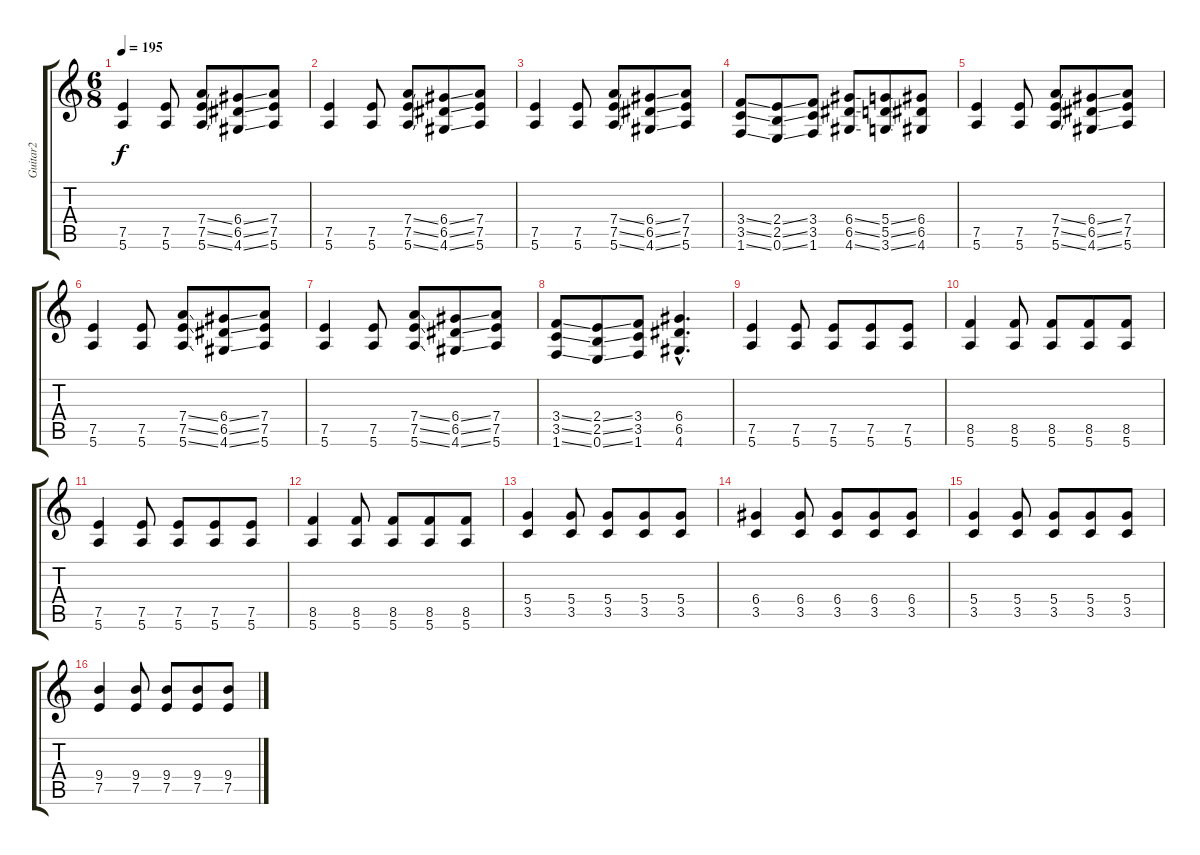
\track ("Guitar2" "Guitar2") {instrument distortionguitar}
\staff {score tabs}
\tuning (E4 B3 G3 D3 A2 E2) {hide}
\ts (6 8)
\tempo 195
\clef g2
\ks c
(7.5 5.6).4{dy f} (7.5 5.6).8 (7.4{ss} 7.5{ss} 5.6{ss}).8 (6.4{ss} 6.5{ss} 4.6{ss}).8 (7.4 7.5 5.6).8 |
(7.5 5.6).4 (7.5 5.6).8 (7.4{ss} 7.5{ss} 5.6{ss}).8 (6.4{ss} 6.5{ss} 4.6{ss}).8 (7.4 7.5 5.6).8 |
(7.5 5.6).4 (7.5 5.6).8 (7.4{ss} 7.5{ss} 5.6{ss}).8 (6.4{ss} 6.5{ss} 4.6{ss}).8 (7.4 7.5 5.6).8 |
(3.4{ss} 3.5{ss} 1.6{ss}).8 (2.4{ss} 2.5{ss} 0.6{ss}).8 (3.4 3.5 1.6).8 (6.4{ss} 6.5{ss} 4.6{ss}).8 (5.4{ss} 5.5{ss} 3.6{ss}).8 (6.4 6.5 4.6).8 |
(7.5 5.6).4 (7.5 5.6).8 (7.4{ss} 7.5{ss} 5.6{ss}).8 (6.4{ss} 6.5{ss} 4.6{ss}).8 (7.4 7.5 5.6).8 |
(7.5 5.6).4 (7.5 5.6).8 (7.4{ss} 7.5{ss} 5.6{ss}).8 (6.4{ss} 6.5{ss} 4.6{ss}).8 (7.4 7.5 5.6).8 |
(7.5 5.6).4 (7.5 5.6).8 (7.4{ss} 7.5{ss} 5.6{ss}).8 (6.4{ss} 6.5{ss} 4.6{ss}).8 (7.4 7.5 5.6).8 |
(3.4{ss} 3.5{ss} 1.6{ss}).8 (2.4{ss} 2.5{ss} 0.6{ss}).8 (3.4 3.5 1.6).8 (6.4{hac} 6.5{hac} 4.6{hac}).4{d} |
(7.5 5.6).4 (7.5 5.6).8 (7.5 5.6).8 (7.5 5.6).8 (7.5 5.6).8 |
(8.5 5.6).4 (8.5 5.6).8 (8.5 5.6).8 (8.5 5.6).8 (8.5 5.6).8 |
(7.5 5.6).4 (7.5 5.6).8 (7.5 5.6).8 (7.5 5.6).8 (7.5 5.6).8 |
(8.5 5.6).4 (8.5 5.6).8 (8.5 5.6).8 (8.5 5.6).8 (8.5 5.6).8 |
(5.4 3.5).4 (5.4 3.5).8 (5.4 3.5).8 (5.4 3.5).8 (5.4 3.5).8 |
(6.4 3.5).4 (6.4 3.5).8 (6.4 3.5).8 (6.4 3.5).8 (6.4 3.5).8 |
(5.4 3.5).4 (5.4 3.5).8 (5.4 3.5).8 (5.4 3.5).8 (5.4 3.5).8 |
(9.4 7.5).4 (9.4 7.5).8 (9.4 7.5).8 (9.4 7.5).8 (9.4 7.5).8
